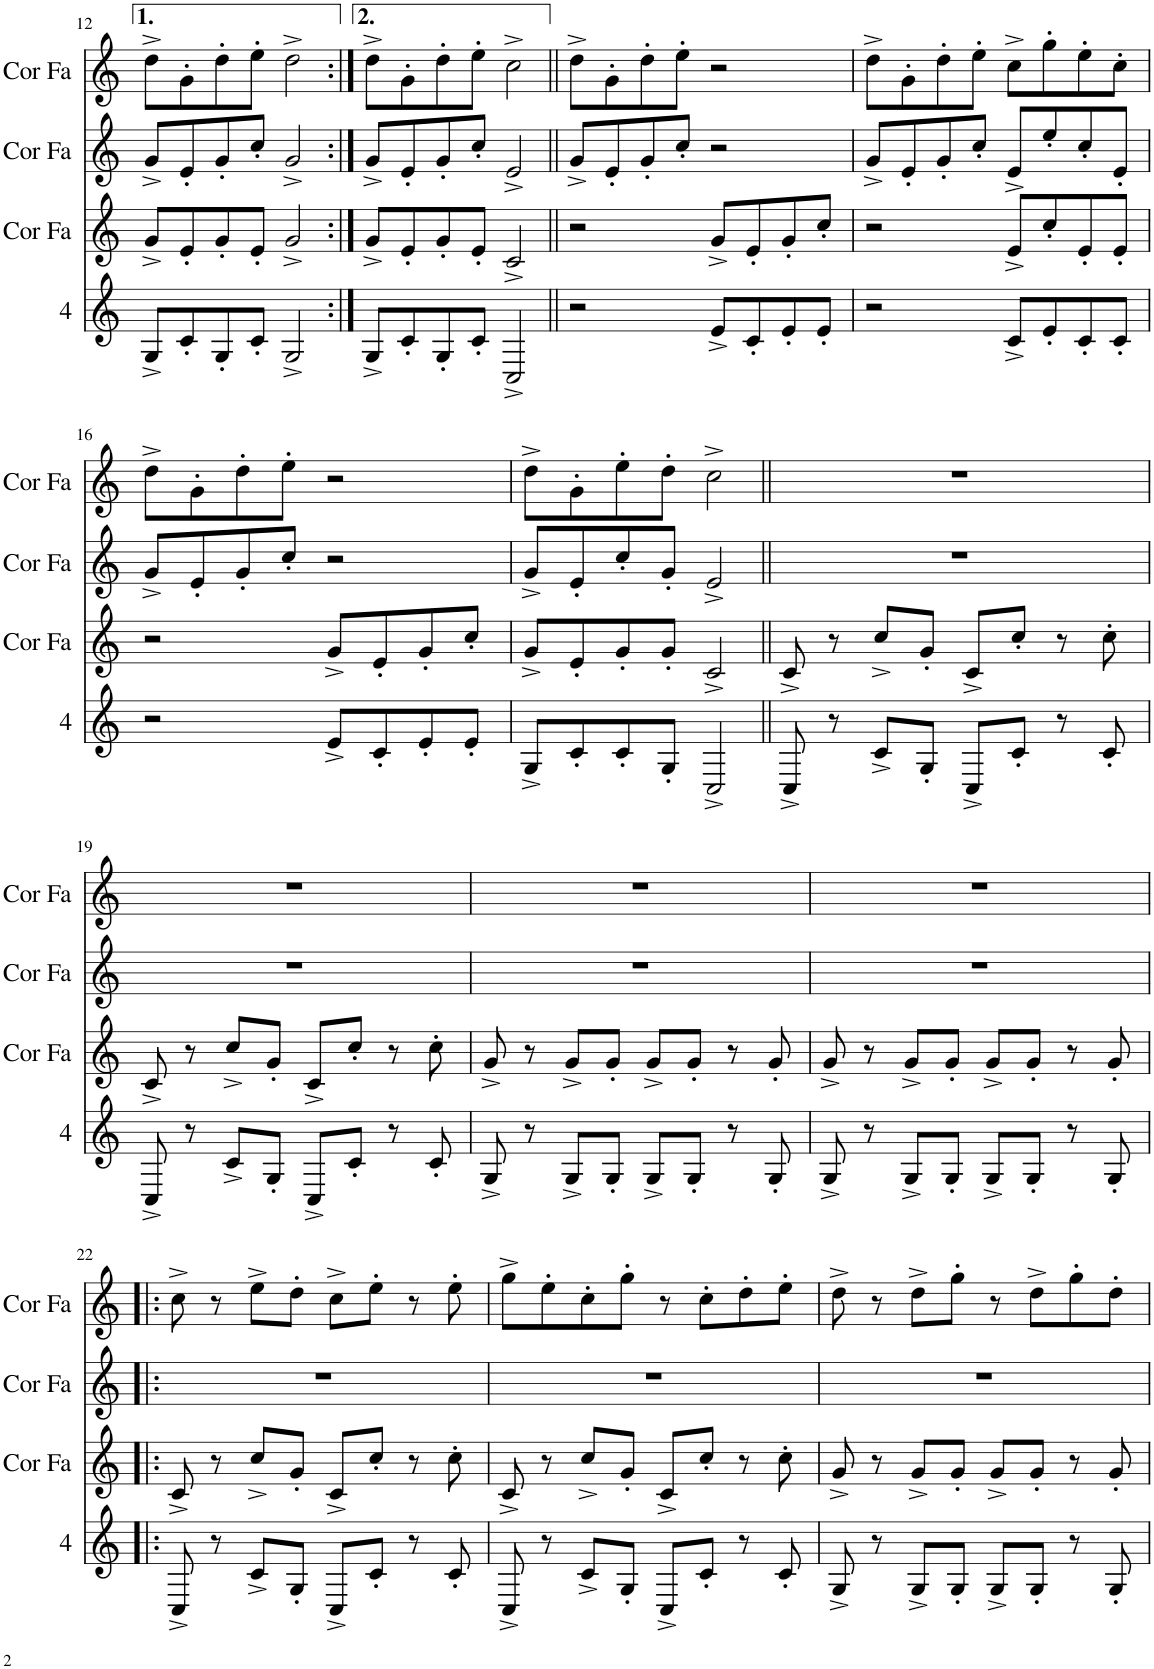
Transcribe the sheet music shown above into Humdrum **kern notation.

**kern	**kern	**kern	**kern
*part4	*part3	*part2	*part1
*staff4	*staff3	*staff2	*staff1
*I"4	*I"3	*I"2	*I"1
!!LO:PB:g=z
*clefG2	*clefG2	*clefG2	*clefG2
*Trd4c7	*Trd4c7	*Trd4c7	*Trd4c7
*k[]	*k[]	*k[]	*k[]
*M4/4	*M4/4	*M4/4	*M4/4
=12	=12	=12	=12
8G^/L	8g^/L	8g^/L	8dd^\L
8c'/	8e'/	8e'/	8g'\
8G'/	8g'/	8g'/	8dd'\
8c'/J	8e'/J	8cc'/J	8ee'\J
2G^/	2g^/	2g^/	2dd^\
=13:|!	=13:|!	=13:|!	=13:|!
8G^/L	8g^/L	8g^/L	8dd^\L
8c'/	8e'/	8e'/	8g'\
8G'/	8g'/	8g'/	8dd'\
8c'/J	8e'/J	8cc'/J	8ee'\J
2C^/	2c^/	2e^/	2cc^\
=14||	=14||	=14||	=14||
2r	2r	8g^/L	8dd^\L
.	.	8e'/	8g'\
.	.	8g'/	8dd'\
.	.	8cc'/J	8ee'\J
8e^/L	8g^/L	2r	2r
8c'/	8e'/	.	.
8e'/	8g'/	.	.
8e'/J	8cc'/J	.	.
=15	=15	=15	=15
2r	2r	8g^/L	8dd^\L
.	.	8e'/	8g'\
.	.	8g'/	8dd'\
.	.	8cc'/J	8ee'\J
8c^/L	8e^/L	8e^/L	8cc^\L
8e'/	8cc'/	8ee'/	8gg'\
8c'/	8e'/	8cc'/	8ee'\
8c'/J	8e'/J	8e'/J	8cc'\J
!!LO:LB:g=z
=16	=16	=16	=16
2r	2r	8g^/L	8dd^\L
.	.	8e'/	8g'\
.	.	8g'/	8dd'\
.	.	8cc'/J	8ee'\J
8e^/L	8g^/L	2r	2r
8c'/	8e'/	.	.
8e'/	8g'/	.	.
8e'/J	8cc'/J	.	.
=17	=17	=17	=17
8G^/L	8g^/L	8g^/L	8dd^\L
8c'/	8e'/	8e'/	8g'\
8c'/	8g'/	8cc'/	8ee'\
8G'/J	8g'/J	8g'/J	8dd'\J
2C^/	2c^/	2e^/	2cc^\
=18||	=18||	=18||	=18||
8C^/	8c^/	1r	1r
8r	8r	.	.
8c^/L	8cc^/L	.	.
8G'/J	8g'/J	.	.
8C^/L	8c^/L	.	.
8c'/J	8cc'/J	.	.
8r	8r	.	.
8c'/	8cc'\	.	.
!!LO:LB:g=z
=19	=19	=19	=19
8C^/	8c^/	1r	1r
8r	8r	.	.
8c^/L	8cc^/L	.	.
8G'/J	8g'/J	.	.
8C^/L	8c^/L	.	.
8c'/J	8cc'/J	.	.
8r	8r	.	.
8c'/	8cc'\	.	.
=20	=20	=20	=20
8G^/	8g^/	1r	1r
8r	8r	.	.
8G^/L	8g^/L	.	.
8G'/J	8g'/J	.	.
8G^/L	8g^/L	.	.
8G'/J	8g'/J	.	.
8r	8r	.	.
8G'/	8g'/	.	.
=21	=21	=21	=21
8G^/	8g^/	1r	1r
8r	8r	.	.
8G^/L	8g^/L	.	.
8G'/J	8g'/J	.	.
8G^/L	8g^/L	.	.
8G'/J	8g'/J	.	.
8r	8r	.	.
8G'/	8g'/	.	.
!!LO:LB:g=z
=22!|:	=22!|:	=22!|:	=22!|:
8C^/	8c^/	1r	8cc^\
8r	8r	.	8r
8c^/L	8cc^/L	.	8ee^\L
8G'/J	8g'/J	.	8dd'\J
8C^/L	8c^/L	.	8cc^\L
8c'/J	8cc'/J	.	8ee'\J
8r	8r	.	8r
8c'/	8cc'\	.	8ee'\
=23	=23	=23	=23
8C^/	8c^/	1r	8gg^\L
8r	8r	.	8ee'\
8c^/L	8cc^/L	.	8cc'\
8G'/J	8g'/J	.	8gg'\J
8C^/L	8c^/L	.	8r
8c'/J	8cc'/J	.	8cc'\L
8r	8r	.	8dd'\
8c'/	8cc'\	.	8ee'\J
=24	=24	=24	=24
8G^/	8g^/	1r	8dd^\
8r	8r	.	8r
8G^/L	8g^/L	.	8dd^\L
8G'/J	8g'/J	.	8gg'\J
8G^/L	8g^/L	.	8r
8G'/J	8g'/J	.	8dd^\L
8r	8r	.	8gg'\
8G'/	8g'/	.	8dd'\J
=	=	=	=
*-	*-	*-	*-
